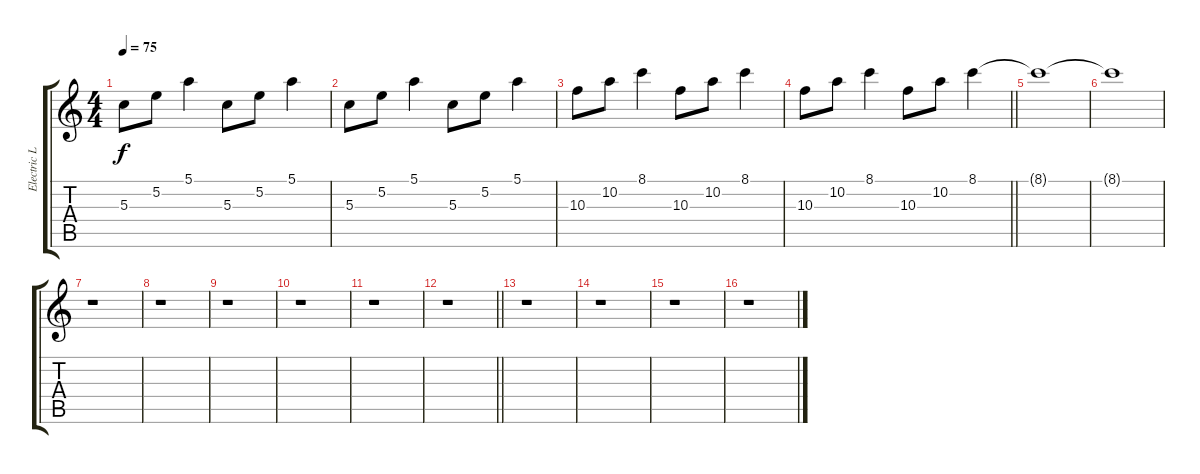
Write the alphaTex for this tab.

\track ("Electric Lead" "Electric L") {instrument electricguitarjazz bank 255}
\staff {score tabs}
\tuning (E4 B3 G3 D3 A2 E2) {hide}
\ts (4 4)
\tempo 75
\clef g2
\ks c
5.3.8{dy f} 5.2.8 5.1.4 5.3.8 5.2.8 5.1.4 |
5.3.8 5.2.8 5.1.4 5.3.8 5.2.8 5.1.4 |
10.3.8 10.2.8 8.1.4 10.3.8 10.2.8 8.1.4 |
\barLineRight lightlight
10.3.8 10.2.8 8.1.4 10.3.8 10.2.8 8.1.4 |
8.1{t}.1 |
8.1{t}.1 |
r.1 |
r.1 |
r.1 |
r.1 |
r.1 |
\barLineRight lightlight
r.1 |
r.1 |
r.1 |
r.1 |
r.1
